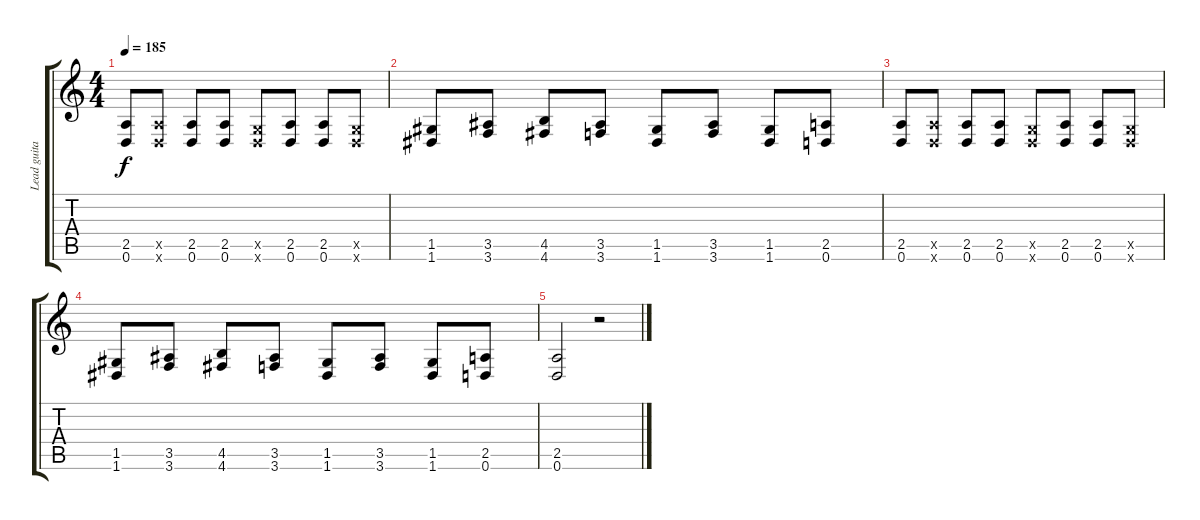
\track ("Lead guitar" "Lead guita") {instrument distortionguitar}
\staff {score tabs}
\tuning (D4 A3 F3 C3 G2 D2) {hide}
\ts (4 4)
\tempo 185
\clef g2
\ks c
(2.5 0.6).8{dy f} (2.5{x} 0.6{x}).8 (2.5 0.6).8 (2.5 0.6).8 (0.5{x} 0.6{x}).8 (2.5 0.6).8 (2.5 0.6).8 (0.5{x} 0.6{x}).8 |
(1.5 1.6).8 (3.5 3.6).8 (4.5 4.6).8 (3.5 3.6).8 (1.5 1.6).8 (3.5 3.6).8 (1.5 1.6).8 (2.5 0.6).8 |
(2.5 0.6).8 (2.5{x} 0.6{x}).8 (2.5 0.6).8 (2.5 0.6).8 (0.5{x} 0.6{x}).8 (2.5 0.6).8 (2.5 0.6).8 (0.5{x} 0.6{x}).8 |
(1.5 1.6).8 (3.5 3.6).8 (4.5 4.6).8 (3.5 3.6).8 (1.5 1.6).8 (3.5 3.6).8 (1.5 1.6).8 (2.5 0.6).8 |
(2.5 0.6).2 r.2
